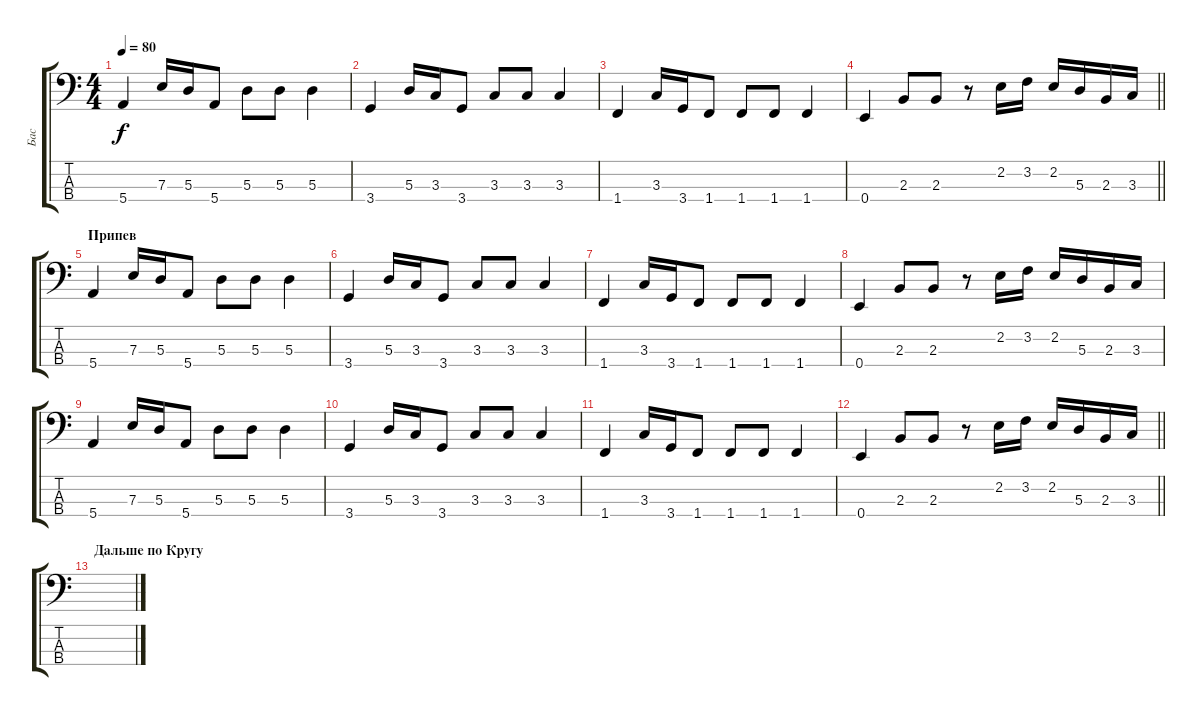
\track ("Бас" "Бас") {instrument electricbassfinger}
\staff {score tabs}
\tuning (G2 D2 A1 E1) {hide}
\ts (4 4)
\tempo 80
\clef f4
\ks c
5.4.4{dy f} 7.3.16 5.3.16 5.4.8 5.3.8 5.3.8 5.3.4 |
3.4.4 5.3.16 3.3.16 3.4.8 3.3.8 3.3.8 3.3.4 |
1.4.4 3.3.16 3.4.16 1.4.8 1.4.8 1.4.8 1.4.4 |
\barLineRight lightlight
0.4.4 2.3.8 2.3.8 r.8 2.2.16 3.2.16 2.2.16 5.3.16 2.3.16 3.3.16 |
\section ("" "Припев")
5.4.4 7.3.16 5.3.16 5.4.8 5.3.8 5.3.8 5.3.4 |
3.4.4 5.3.16 3.3.16 3.4.8 3.3.8 3.3.8 3.3.4 |
1.4.4 3.3.16 3.4.16 1.4.8 1.4.8 1.4.8 1.4.4 |
0.4.4 2.3.8 2.3.8 r.8 2.2.16 3.2.16 2.2.16 5.3.16 2.3.16 3.3.16 |
5.4.4 7.3.16 5.3.16 5.4.8 5.3.8 5.3.8 5.3.4 |
3.4.4 5.3.16 3.3.16 3.4.8 3.3.8 3.3.8 3.3.4 |
1.4.4 3.3.16 3.4.16 1.4.8 1.4.8 1.4.8 1.4.4 |
\barLineRight lightlight
0.4.4 2.3.8 2.3.8 r.8 2.2.16 3.2.16 2.2.16 5.3.16 2.3.16 3.3.16 |
\section ("" "Дальше по Кругу")
